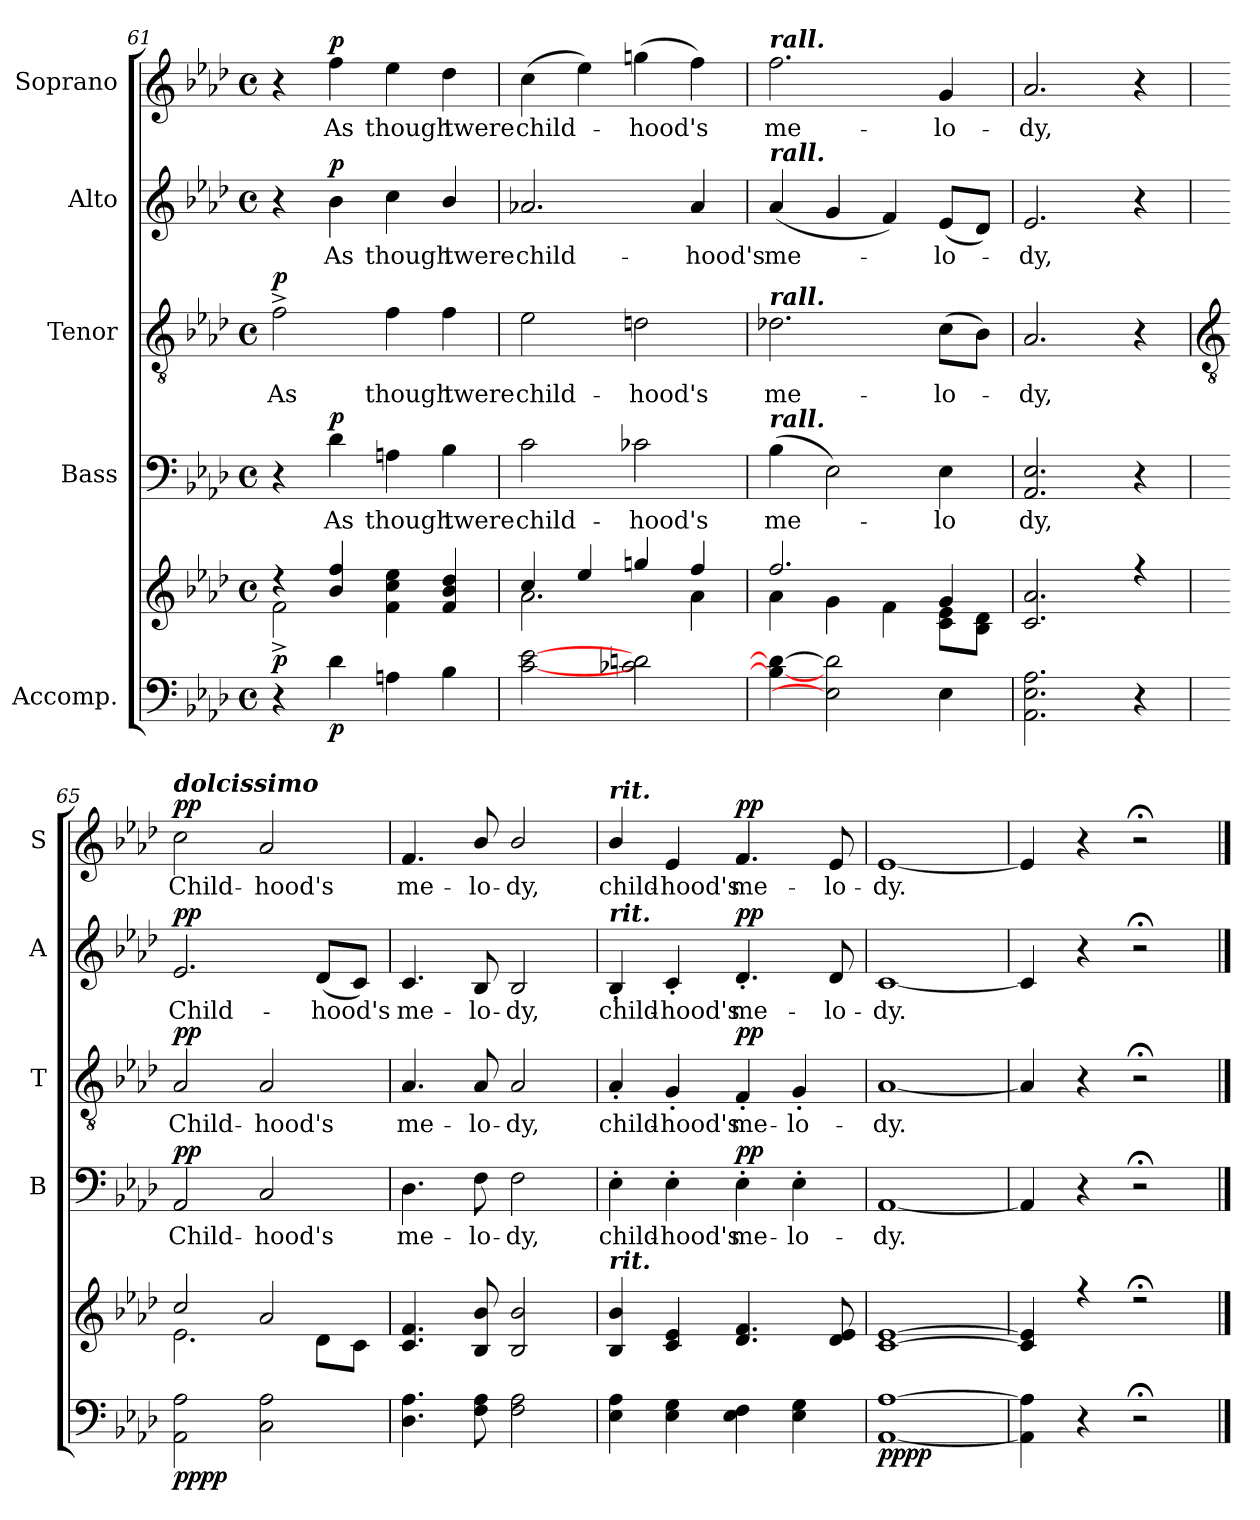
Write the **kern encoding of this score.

**kern	**kern	**dynam	**kern	**text	**dynam	**kern	**text	**dynam	**kern	**text	**dynam	**kern	**text	**dynam
*part5	*part5	*part5	*part4	*part4	*part4	*part3	*part3	*part3	*part2	*part2	*part2	*part1	*part1	*part1
*staff6	*staff5	*staff5/6	*staff4	*staff4	*staff4	*staff3	*staff3	*staff3	*staff2	*staff2	*staff2	*staff1	*staff1	*staff1
*I"Accomp.	*	*	*I"Bass	*	*	*I"Tenor	*	*	*I"Alto	*	*	*I"Soprano	*	*
*	*	*	*I'B	*	*	*I'T	*	*	*I'A	*	*	*I'S	*	*
!!LO:LB:g=z
*clefF4	*clefG2	*	*clefF4	*	*	*clefGv2	*	*	*clefG2	*	*	*clefG2	*	*
*k[b-e-a-d-]	*k[b-e-a-d-]	*	*k[b-e-a-d-]	*	*	*k[b-e-a-d-]	*	*	*k[b-e-a-d-]	*	*	*k[b-e-a-d-]	*	*
*A-:	*A-:	*	*A-:	*	*	*A-:	*	*	*A-:	*	*	*A-:	*	*
*M4/4	*M4/4	*	*M4/4	*	*	*M4/4	*	*	*M4/4	*	*	*M4/4	*	*
*met(c)	*met(c)	*	*met(c)	*	*	*met(c)	*	*	*met(c)	*	*	*met(c)	*	*
=61	=61	=61	=61	=61	=61	=61	=61	=61	=61	=61	=61	=61	=61	=61
*	*^	*	*	*	*	*	*	*	*	*	*	*	*	*
!	!	!	!LO:DY:b	!	!	!	!	!LO:LY:b	!LO:DY:b	!	!	!	!	!	!
4r	4r	2f^\	p	4r	.	.	2f^	As	p	4r	.	.	4r	.	.
!	!	!	!LO:DY:b=2	!	!LO:LY:b	!LO:DY:b	!	!	!	!	!LO:LY:b	!LO:DY:b	!	!LO:LY:b	!LO:DY:b
4d-	4b-/ 4ff/	.	p	4d-	As	p	.	.	.	4b-	As	p	4ff	As	p
!	!	!	!	!	!LO:LY:b	!	!	!LO:LY:b	!	!	!LO:LY:b	!	!	!LO:LY:b	!
4An	4f 4cc 4ee-	2ryy	.	4An	though	.	4f	though	.	4cc	though	.	4ee-	though	.
!	!	!	!	!	!LO:LY:b	!	!	!LO:LY:b	!	!	!LO:LY:b	!	!	!LO:LY:b	!
4B-	4f 4b- 4dd-	.	.	4B-	'twere	.	4f	'twere	.	4b-/	'twere	.	4dd-	'twere	.
=62	=62	=62	=62	=62	=62	=62	=62	=62	=62	=62	=62	=62	=62	=62	=62
!	!	!	!	!	!LO:LY:b	!	!	!LO:LY:b	!	!	!LO:LY:b	!	!	!LO:LY:b	!
[2c [2e-	4cc/	2.a-\	.	2c	child-	.	2e-	child-	.	2.a-X	child-	.	(>4cc	child-	.
.	4ee-/	.	.	.	.	.	.	.	.	.	.	.	4ee-)	.	.
!	!	!	!	!	!LO:LY:b	!	!	!LO:LY:b	!	!	!	!	!	!LO:LY:b	!
2c-X 2dn	4ggn/	.	.	2c-X	-hood's	.	2dn	-hood's	.	.	.	.	(>4ggn	hood's	.
!	!	!	!	!	!	!	!	!	!	!	!LO:LY:b	!	!	!	!
.	4ff/	4a-\	.	.	.	.	.	.	.	4a-	-hood's	.	4ff)	.	.
=63	=63	=63	=63	=63	=63	=63	=63	=63	=63	=63	=63	=63	=63	=63	=63
!	!	!	!	!	!	!	!	!	!	!	!	!	!LO:TX:a:Bi:t=rall.	!	!
!	!	!	!	!	!	!	!	!	!	!LO:TX:a:Bi:t=rall.	!	!	!	!	!
!	!	!	!	!	!	!	!LO:TX:a:Bi:t=rall.	!	!	!	!	!	!	!	!
!	!	!	!	!LO:TX:a:Bi:t=rall.	!	!	!	!	!	!	!	!	!	!	!
!	!	!	!	!	!LO:LY:b	!	!	!LO:LY:b	!	!	!LO:LY:b	!	!	!LO:LY:b	!
4B-_ 4d-_	2.ff/	4a-\	.	(>4B-	me-	.	2.d-X	me-	.	(<4a-	me-	.	2.ff	me-	.
2E-] 2d-]	.	4g\	.	2E-)	.	.	.	.	.	4g	.	.	.	.	.
.	.	4f\	.	.	.	.	.	.	.	4f)	.	.	.	.	.
!	!	!	!	!	!LO:LY:b	!	!	!LO:LY:b	!	!	!LO:LY:b	!	!	!LO:LY:b	!
4E-	4g	8c\ 8e-\L	.	4E-	lo	.	(>8cL	-lo-	.	(<8e-L	lo-	.	4g	-lo-	.
.	.	8B-\ 8d-\J	.	.	.	.	8B-J)	.	.	8d-J)	.	.	.	.	.
=64	=64	=64	=64	=64	=64	=64	=64	=64	=64	=64	=64	=64	=64	=64	=64
!	!	!	!	!	!LO:LY:b	!	!	!LO:LY:b	!	!	!LO:LY:b	!	!	!LO:LY:b	!
2.AA- 2.E- 2.A-	2.c 2.a-	1ryy	.	2.AA- 2.E-	dy,	.	2.A-	dy,	.	2.e-	dy,	.	2.a-	-dy,	.
4r	4r	.	.	4r	.	.	4r	.	.	4r	.	.	4r	.	.
!!LO:LB:g=z
=65	=65	=65	=65	=65	=65	=65	=65	=65	=65	=65	=65	=65	=65	=65	=65
*	*	*	*	*	*	*	*clefGv2	*	*	*	*	*	*	*	*
!	!	!	!	!	!	!	!	!	!	!	!	!	!LO:TX:a:Bi:t=dolcissimo	!	!
!	!	!	!LO:DY:b=2	!	!LO:LY:b	!	!	!LO:LY:b	!	!	!LO:LY:b	!	!	!LO:LY:b	!
!	!	!	!LO:DY:n=1:b	!	!	!LO:DY:b	!	!	!LO:DY:b	!	!	!LO:DY:b	!	!	!LO:DY:b
2AA- 2A-	2cc/	2.e-\	pp pp	2AA-	Child-	pp	2A-	Child-	pp	2.e-	Child-	pp	2cc	Child-	pp
!	!	!	!	!	!LO:LY:b	!	!	!LO:LY:b	!	!	!	!	!	!LO:LY:b	!
2C 2A-	2a-	.	.	2C	-hood's	.	2A-	-hood's	.	.	.	.	2a-	-hood's	.
!	!	!	!	!	!	!	!	!	!	!	!LO:LY:b	!	!	!	!
.	.	8d-\L	.	.	.	.	.	.	.	(<8d-L	-hood's	.	.	.	.
.	.	8c\J	.	.	.	.	.	.	.	8cJ)	.	.	.	.	.
=66	=66	=66	=66	=66	=66	=66	=66	=66	=66	=66	=66	=66	=66	=66	=66
!	!	!	!	!	!LO:LY:b	!	!	!LO:LY:b	!	!	!LO:LY:b	!	!	!LO:LY:b	!
4.D- 4.A-	4.c 4.f	1ryy	.	4.D-	me-	.	4.A-	me-	.	4.c	me-	.	4.f	me-	.
!	!	!	!	!	!LO:LY:b	!	!	!LO:LY:b	!	!	!LO:LY:b	!	!	!LO:LY:b	!
8F 8A-	8B-/ 8b-/	.	.	8F	-lo-	.	8A-	-lo-	.	8B-	-lo-	.	8b-/	-lo-	.
!	!	!	!	!	!LO:LY:b	!	!	!LO:LY:b	!	!	!LO:LY:b	!	!	!LO:LY:b	!
2F 2A-	2B-/ 2b-/	.	.	2F	-dy,	.	2A-	-dy,	.	2B-	-dy,	.	2b-/	-dy,	.
=67	=67	=67	=67	=67	=67	=67	=67	=67	=67	=67	=67	=67	=67	=67	=67
!	!	!	!	!	!	!	!	!	!	!	!	!	!LO:TX:a:Bi:t=rit.	!	!
!	!	!	!	!	!	!	!	!	!	!LO:TX:a:Bi:t=rit.	!	!	!	!	!
!	!LO:TX:a:Bi:t=rit.	!	!	!	!	!	!	!	!	!	!	!	!	!	!
!	!	!	!	!	!LO:LY:b	!	!	!LO:LY:b	!	!	!LO:LY:b	!	!	!LO:LY:b	!
4E- 4A-	4B-/ 4b-/	1ryy	.	4E-'	child-	.	4A-'	child-	.	4B-'	child-	.	4b-/	child-	.
!	!	!	!	!	!LO:LY:b	!	!	!LO:LY:b	!	!	!LO:LY:b	!	!	!LO:LY:b	!
4E- 4G	4c 4e-	.	.	4E-'	-hood's	.	4G'	-hood's	.	4c'	-hood's	.	4e-	-hood's	.
!	!	!	!	!	!LO:LY:b	!LO:DY:b	!	!LO:LY:b	!LO:DY:b	!	!LO:LY:b	!LO:DY:b	!	!LO:LY:b	!LO:DY:b
4E- 4F	4.d- 4.f	.	.	4E-'	me-	pp	4F'	me-	pp	4.d-'	me-	pp	4.f	me-	pp
!	!	!	!	!	!LO:LY:b	!	!	!LO:LY:b	!	!	!	!	!	!	!
4E- 4G	.	.	.	4E-'	-lo-	.	4G'	-lo-	.	.	.	.	.	.	.
!	!	!	!	!	!	!	!	!	!	!	!LO:LY:b	!	!	!LO:LY:b	!
.	8d- 8e-	.	.	.	.	.	.	.	.	8d-	-lo-	.	8e-	-lo-	.
=68	=68	=68	=68	=68	=68	=68	=68	=68	=68	=68	=68	=68	=68	=68	=68
!	!	!	!LO:DY:b=2	!	!LO:LY:b	!	!	!LO:LY:b	!	!	!LO:LY:b	!	!	!LO:LY:b	!
!	!	!	!LO:DY:n=1:b	!	!	!	!	!	!	!	!	!	!	!	!
[1AA- [1A-	[1c [1e-	1ryy	pp pp	[1AA-	-dy.	.	[1A-	-dy.	.	[1c	-dy.	.	[1e-	-dy.	.
=69	=69	=69	=69	=69	=69	=69	=69	=69	=69	=69	=69	=69	=69	=69	=69
4AA-] 4A-]	4c] 4e-]	1r;<yy	.	4AA-]	.	.	4A-]	.	.	4c]	.	.	4e-]	.	.
4r	4r	.	.	4r	.	.	4r	.	.	4r	.	.	4r	.	.
2r;<;<	2r;<	.	.	2r;<	.	.	2r;<	.	.	2r;<	.	.	2r;<	.	.
*	*v	*v	*	*	*	*	*	*	*	*	*	*	*	*	*
==	==	==	==	==	==	==	==	==	==	==	==	==	==	==
*-	*-	*-	*-	*-	*-	*-	*-	*-	*-	*-	*-	*-	*-	*-
